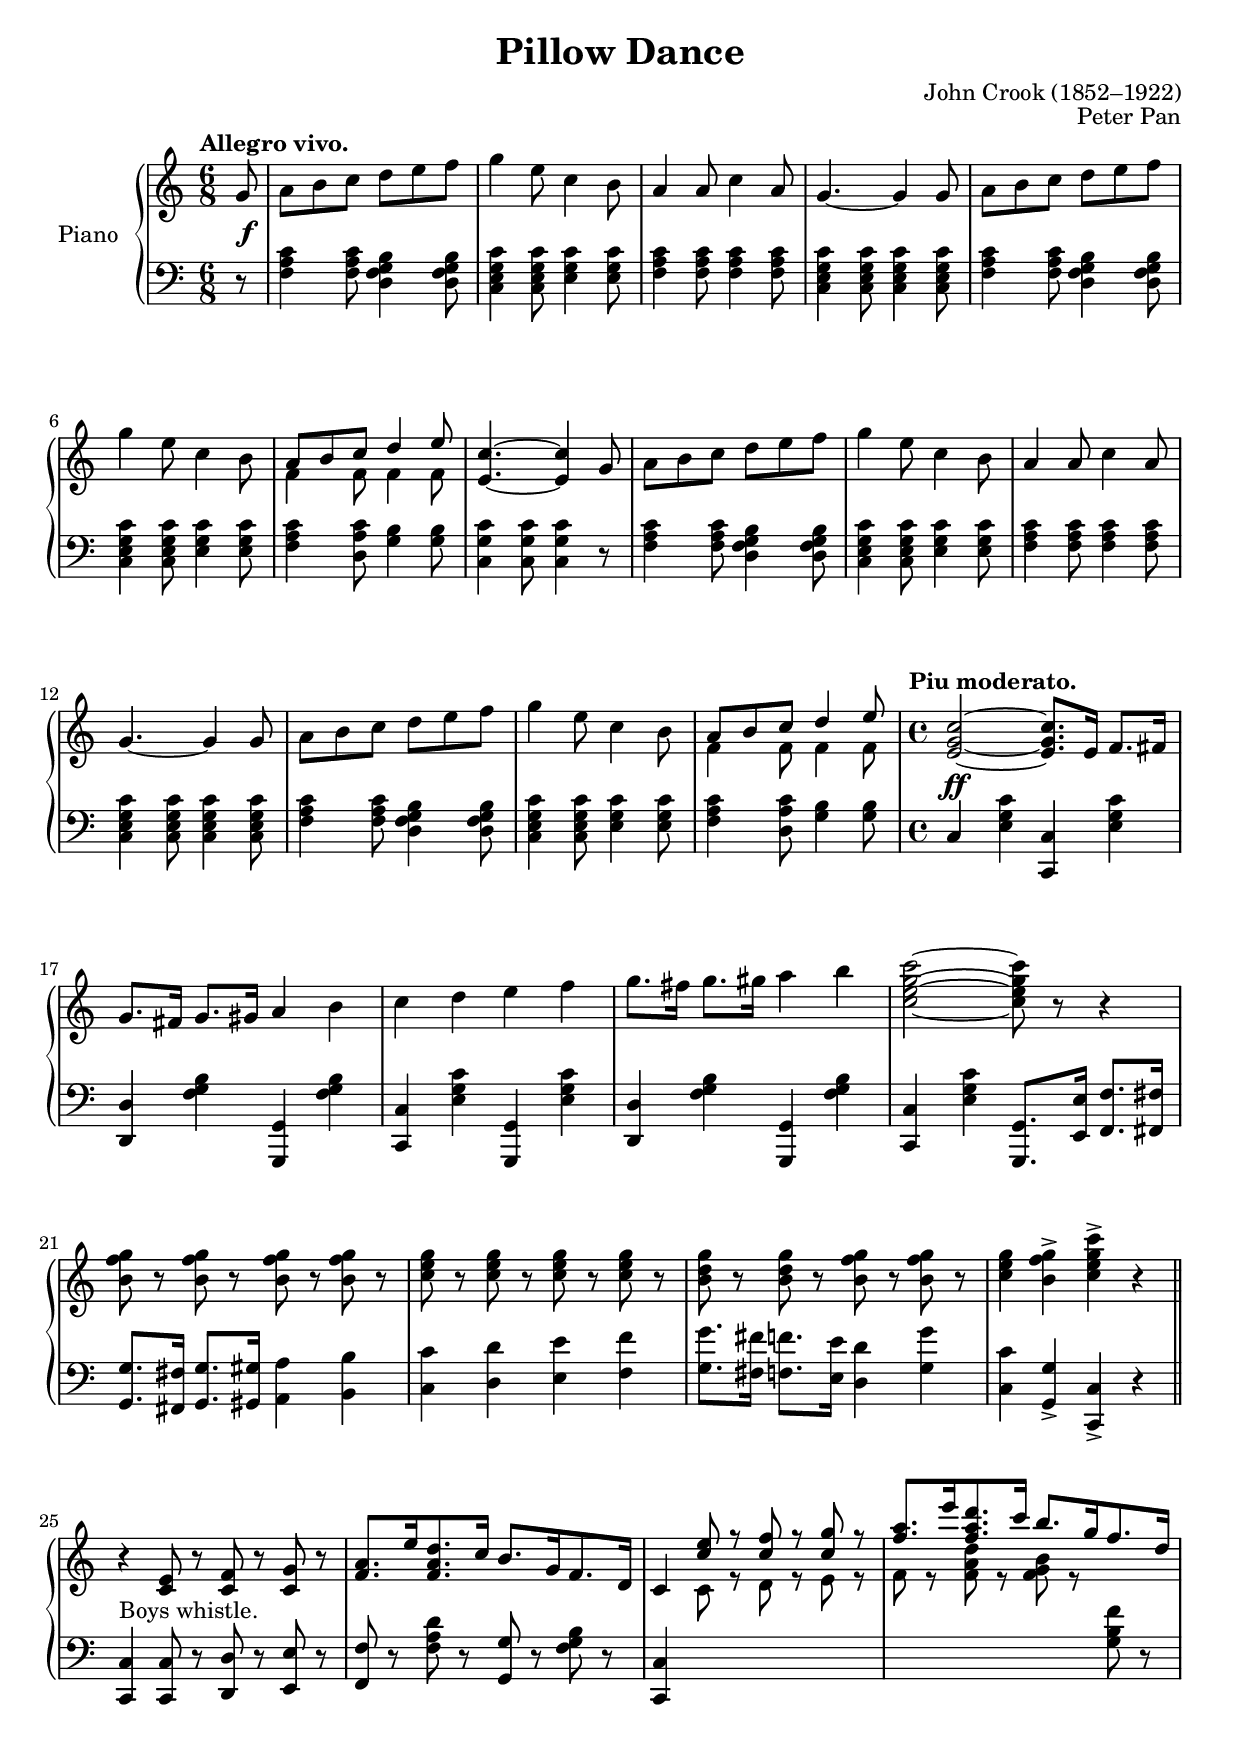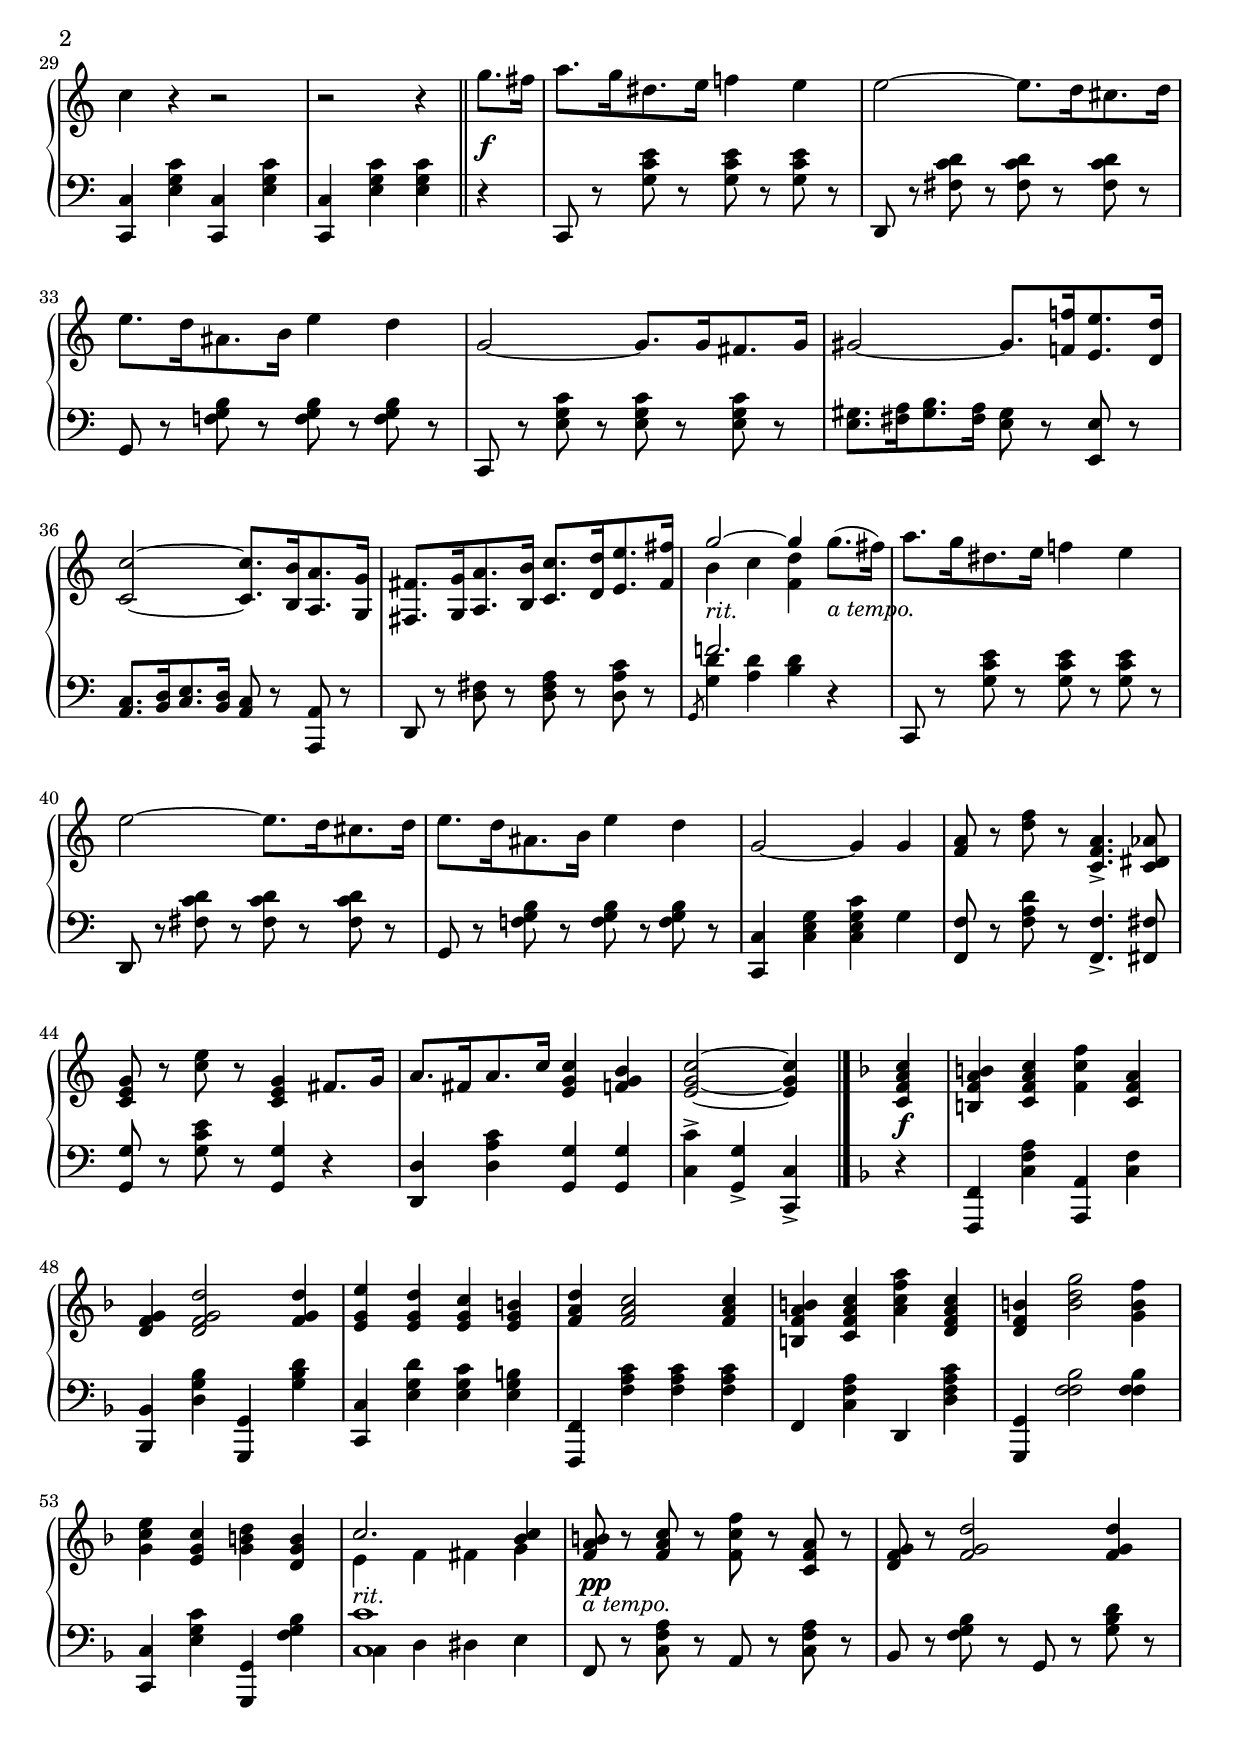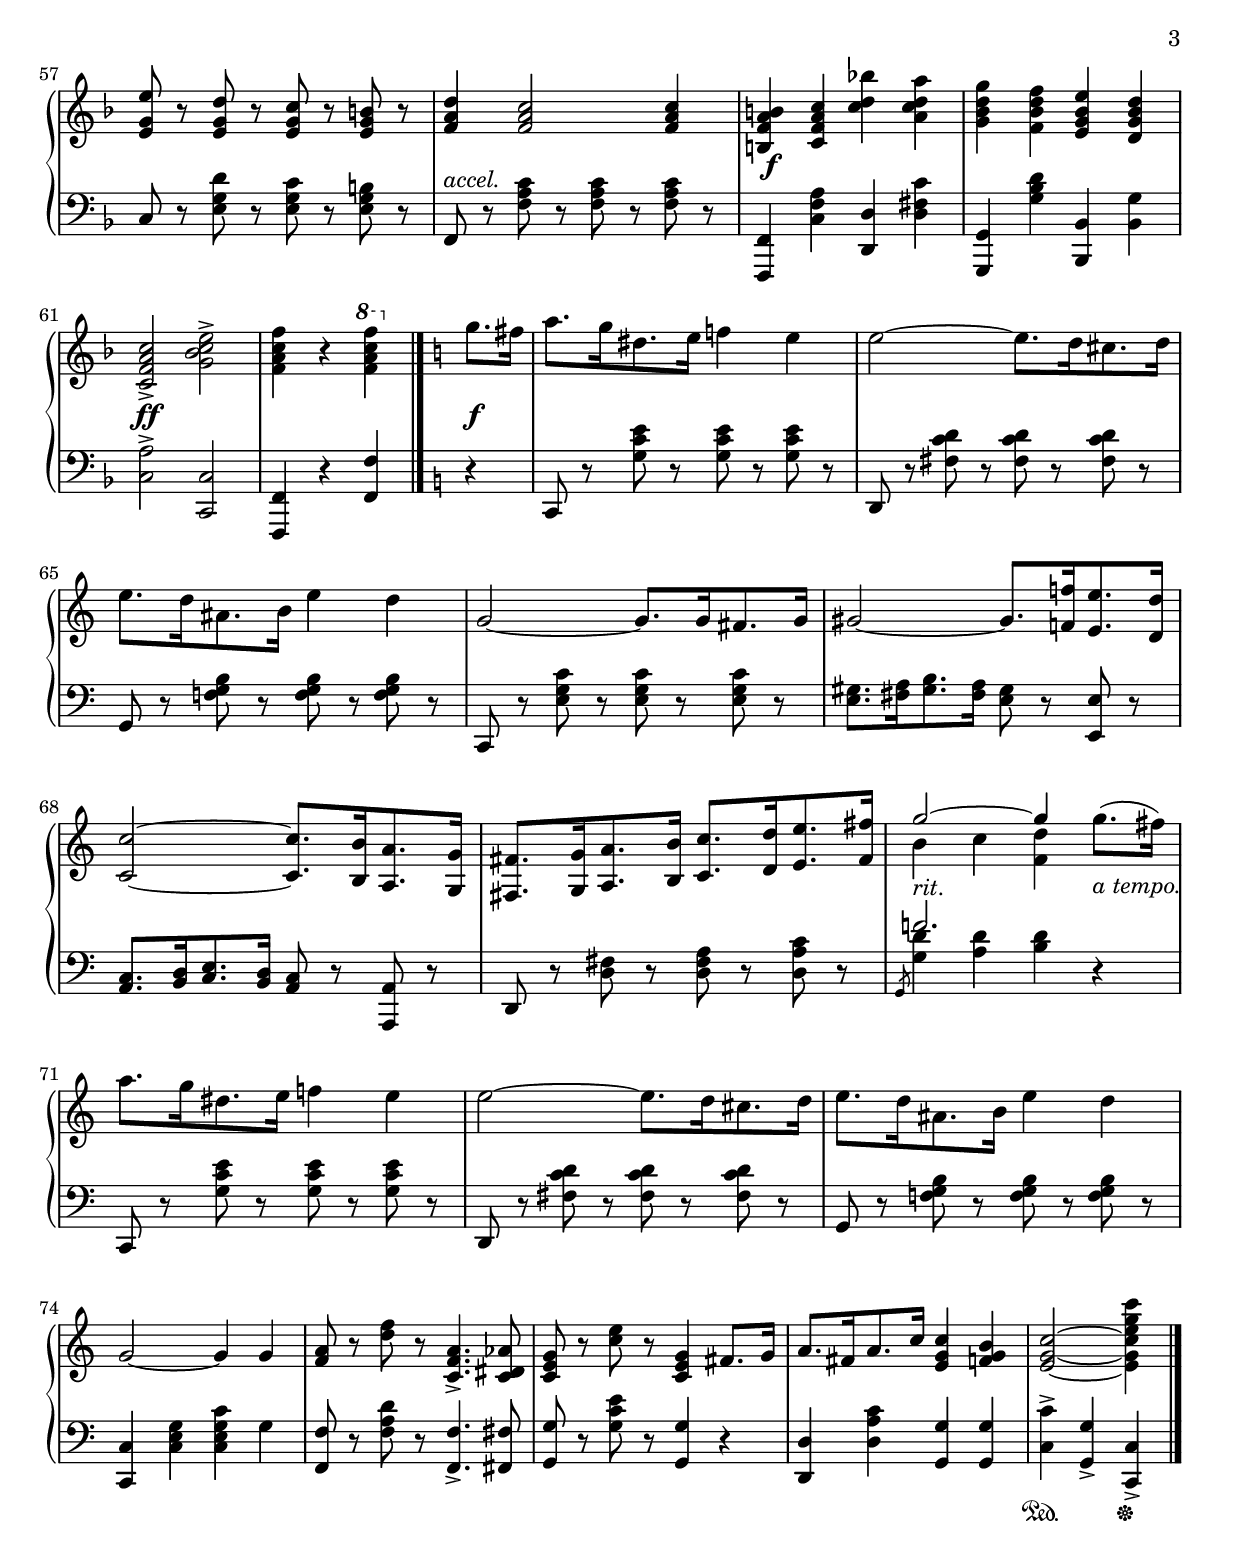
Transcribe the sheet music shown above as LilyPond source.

\version "2.19.52"
\language "english"
\include "Peter_Pan.ily"

\include "articulate.ly"

\header {
  title = "Pillow Dance"
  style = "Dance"
}

\tagGroup #'(midi-only score-only)


dynamicsOne = {
		s8\f	|
	s2.*15		|
}

upperOne = \relative c'' {
  \repeat unfold 2 {
						g8	|
    \repeat unfold 2 {
	a	b	c	d	e	f	|
	g4		e8	c4		b8	|
    }
    \alternative {
      {
	a4		a8	c4		a8	|
	g4.~			g4		g8	|
      }
      {
        << {
	a8	b	c	d4		e8	|
        } \\ {
	f,4		f8	f4		f8	|
        } >>
      }
    }
  }
  \alternative {
    {
	<e c'>4.~		q4		%…
    }
    {}
  }
}

lowerOne = \relative c {
  \repeat unfold 2 {
						r8	|
    \repeat unfold 2 {
	<f a c>4	q8	<d f g b>4	q8	|
	<c e g c>4	q8	<e g c>4	q8	|
    }
    \alternative {
      {
	<f a c>4	q8	q4		q8	|
	<c e g c>4	q8	q4		q8	|
      }
      {
	<f a c>4	<d a'c>8<g b>4		q8	|
      }
    }
  }
  \alternative {
    {
	<c, g' c>4	q8	q4		%…
    }
    {}
  }
}


dynamicsTwo = {
	<>\ff
	s1*9	|
}

upperTwo = \relative c' {
	<e g c>2~			q8.	e16	f8.	fs16	|

	g8.	fs16	g8.	gs16	a4		b		|
	c		d		e		f		|
	g8.	fs16	g8.	gs16	a4		b		|
	<c, e g c>2~			q8	r	r4		|

	<b f' g>8 r	q	r	q	r	q	r	|
	<c e g>	r	q	r	q	r	q	r	|
	<b d g>	r	q	r	<b f' g> r	q	r	|
	<c e g>4	<b f' g>->	<c e g c>->	r		|
}

lowerTwo = \relative c {
	c4		<e g c>		<c c,>		<e g c>		|

	<d d,>		<f g b>		<g, g,>		<f' g b>	|
	<c c,>		<e g c>		<g, g,>		<e' g c>	|
	<d d,>		<f g b>		<g, g,>		<f' g b>	|
	<c c,>		<e g c>	<g, g,>8. <e e'>16 <f f'>8. <fs fs'>16	|

	<g g'>8. <fs fs'>16 <g g'>8. <gs gs'>16	<a a'>4	<b b'>		|
	<c c'>		<d d'>		<e e'>		<f f'>		|
	<g g'>8. <fs fs'>16 <f f'>8. <e e'>16	<d d'>4	<g g'>		|
	<c, c'>		<g g'>->	<c, c'>->	r		|
}


dynamicsThree = {
  <>-\markup \upright "Boys whistle."
	s1*5	|
	s2.	%…
}

upperThree = \relative c' {
	r4		<c e>8	r	<c f>	r	<c g'>	r	|
	<f a>8.[e'16	<f, a d>8. c'16]b8.[	g16	f8.	d16]	|
	c4    \voiceOne	<c' e>8	r	<c f>	r	<c g'>	r	|
	<f a>8.[e'16	<f, a d>8. c'16]b8.[	g16	f8.	d16]	|

  \oneVoice
	c4		r		r2				|
	r2				r4		%…
}

lowerThree = \relative c {
	<c c,>4		q8	r	<d d,>	r	<e e,>	r	|
	<f f,>	r	<f a d>	r	<g g,>	r	<f g b>	r	|
	<c c,>4		%…
  \change Staff = "upper"
  \voiceTwo
			c'8	r	d	r	e	r	|
	f	r	<f a d>	r	<f g b>	r	%…
  \change Staff = "lower"
  \oneVoice
							<g, b f'>8 r	|

	<c, c,>4	<e g c>		<c c,>		<e g c>		|
	<c c,>		<e g c>		q		%…
}


dynamicsFour = {
	<>\f
				s4	|
	s1*7				|
	<>-\markup "rit."
	s2.			%…

	<>-\markup "a tempo."
				s4	|
	s1*7				|
	s2.			%…
}

upperFour = \relative c''' {
							g8.	fs16	|
	a8.[	g16	ds8.	e16]	f!4		e		|
	e2~				e8.[	d16	cs8.	d16]	|
	e8.[	d16	as8.	b16]	e4		d		|
	g,2~				g8.[	g16	fs8.	g16]	|

	gs2~				gs8.[ <f!f'!>16 <e e'>8. <d d'>16] |
	<c c'>2~			q8.[	<b b'>16<a a'>8.<g g'>16]|
	<fs fs'>8.[ <g g'>16 <a a'>8. <b b'>16]
					<c c'>8.[ <d d'>16 <e e'>8. <fs fs'>16]|
  << {
	g'2~				g4		%…
  } \\ {
	b,4		c		<d f,>		%…
  } >>

							g8.(	fs16)	|
	a8.[	g16	ds8.	e16]	f!4		e		|
	e2~				e8.[	d16	cs8.	d16]	|
	e8.[	d16	as8.	b16]	e4		d		|
	g,2~				g4		g		|

	<f a>8	r	<d' f>	r	<c, f a>4.->		<c ds af'>8|
	<c e g>	r	<c' e>	r	<c, e g>4	fs8.	g16	|
	a8.[	fs16	a8.	c16]	<e, g c>4	<f g b>		|
	<e g c>2~			q4		%…
}

lowerFour = \relative c, {
							r4		|
	c8	r	<g''c e>r	q	r	q	r	|
	d,	r	<fs'c'd>r	q	r	q	r	|
	g,	r	<f'!g b>r	q	r	q	r	|
	c,	r	<e'g c>	r	q	r	q	r	|

	<e gs>8.[ <fs a>16 <gs b>8. <fs a>16] <e gs>8 r	<e e,>	r	|
	<a, c>8.[ <b d>16 <c e>8. <b d>16] <a c>8 r	<a a,>	r	|
	d,8	r	<d' fs>	r	<d fs a>r	<d a' c>r	|
	\slashedGrace g,8
  << {
	f''!2.						%…
  } \\ {
	<g, d'>4	<a d>		<b d>		%…
  } >>

							r4		|
	c,,8	r	<g''c e>r	q	r	q	r	|
	d,	r	<fs'c'd>r	q	r	q	r	|
	g,	r	<f'!g b>r	q	r	q	r	|
	<c c,>4		<c e g>		<c e g c>	g'		|

	<f f,>8	r	<f a d>	r	<f f,>4.->		<fs fs,>8|
	<g g,>	r	<g c e>	r	<g g,>4		r		|
	<d d,>		<d a' c>	<g g,>		q		|
	<c c,>->	<g g,>->	<c, c,>->	%…
}


dynamicsFive = {
	<>\f
				s4	|
	s1*7				|
	<>-\markup "rit."
	s1				|

	<>\pp-\markup "a tempo."
	s1*3				|
	<>-\markup "accel."
	s1				|

	<>\f
	s1*2				|
	<>\ff
	s1				|
	s2.			%…
}

upperFive = \relative c' {
							<c f a c>4	|
	<b f' a b>	<c f a c>	<f c' f>	<c f a>		|
	<d f g>		<d f g d'>2			<f g d'>4	|
	<e g e'>	<e g d'>	<e g c>		<e g b>		|
	<f a d>		<f a c>2			q4		|

	<b, f' a b>	<c f a c>	<a' c f a>	<d, f a c>	|
	<d f b>		<b' d g>2			<g b f'>4	|
	<g c e>		<e g c>		<g b d>		<d g b>		|
  << {
	c'2.						<bf c>4		|
  } \\ {
	e,4		f		fs		g		|
  } >>

	<f a b>8r	<f a c>	r	<f c'f>	r	<c f a>	r	|
	<d f g>	r	<f g d'>2			q4		|
	<e g e'>8 r	<e g d'>r	<e g c>	r	<e g b>	r	|
	<f a d>4	<f a c>2			q4		|

	<b, f' a b>	<c f a c>	<c' d bf'!>	<a c d a'>	|
	<g bf d g>	<f bf d f>	<e g bf e>	<d g bf d>	|
	<c f a c>2->			<g' bf c e>->			|
	<f a c f>4	r		%…
  \ottava #1
  \set Staff.ottavation = #"8"
					<f' a c f>	%…
  \ottava #0
}

lowerFive = \relative c, {
							r4		|
	<f f,>		<c' f a>	<a a,>		<c f>		|
	<bf bf,>	<d g bf>	<g, g,>		<g' bf d>	|
	<c, c,>		<e g d'>	<e g c>		<e g b>		|
	<f, f,>		<f' a c>	q		q		|

	f,		<c' f a>	d,		<d' f a c>	|
	<g, g,>		<f' f bf>2			q4		|
	<c c,>		<e g c>		<g, g,>		<f' g bf>	|
  << {
	<c c'>1								|
  } \\ {
	c4		d		ds		e		|
  } >>

	f,8	r	<c'f a>	r	a	r	q	r	|
	bf	r	<f'g bf>r	g,	r	<g'bf d>r	|
	c,	r	<e g d'>r	<e g c>	r	<e g b>	r	|
	f,	r	<f'a c>	r	q	r	q	r	|

	<f, f,>4	<c' f a>	<d d,>		<d fs c'>	|
	<g, g,>		<g' bf d>	<bf, bf,>	<bf g'>		|
	<c a'>2->			<c c,>				|
	<f, f,>4	r		<f f'>		%…
}


dynamicsSix = \dynamicsFour

upperSix = {
  <<
    \upperFour
    \relative c'' {
				s4	|
	s1*15				|
	s2		<e g c>4%…
    }
  >>
}

lowerSix = \lowerFour

pedalSix = {
				s4	|
	s1*15				|
	s2\sustainOn		s4\sustainOff 	%…
}


dynamics = {
  \set Score.tempoHideNote = ##t

  \time 6/8
  \tempo "Allegro vivo." 4 = 140

  \partial 8
  \dynamicsOne

  \time 4/4
  \tempo "Piu moderato." 4 = 132
  \dynamicsTwo
  \bar "||"

  \dynamicsThree
  \bar "||"

  % \partial 4
  \dynamicsFour
  \bar "|."

  % \partial 4
  \dynamicsFive
  \bar "|."

  % \partial 4
  \dynamicsSix
  \bar "|."
}

upper = {
  \clef treble

  \key c \major
  \upperOne

  \upperTwo

  \upperThree

  \upperFour

  \key f \major
  \upperFive

  \key c \major
  \upperSix
}

lower = {
  \clef bass

  \key c \major
  \lowerOne

  \lowerTwo

  \lowerThree

  \lowerFour

  \key f \major
  \lowerFive

  \key c \major
  \lowerSix
}

pedal = {
  #(skip-of-length dynamicsOne)
  #(skip-of-length dynamicsTwo)
  #(skip-of-length dynamicsThree)
  #(skip-of-length dynamicsFour)
  #(skip-of-length dynamicsFive)
  \pedalSix
}

\score {
  \new PianoStaff
    \with {
      instrumentName = #"Piano"
    }
  \keepWithTag #'score-only
  <<
    \new Staff = "upper" \upper
    \new Dynamics = "dynamics" \dynamics
    \new Staff = "lower" \lower
    \new Dynamics = "pedal" \pedal
  >>
  \layout {}
}

\score {
  \new PianoStaff
    \with {
      midiInstrument = #"acoustic grand"
    }
  \keepWithTag #'midi-only
  <<
    \new Staff = "upper"
    % \articulate
    \unfoldRepeats
    <<
      \upper
      \dynamics
      \pedal
    >>
    \new Staff = "lower"
    % \articulate
    \unfoldRepeats
    <<
      \lower
      \dynamics
      \pedal
    >>
  >>
  \midi {}
  % \layout {}
}

